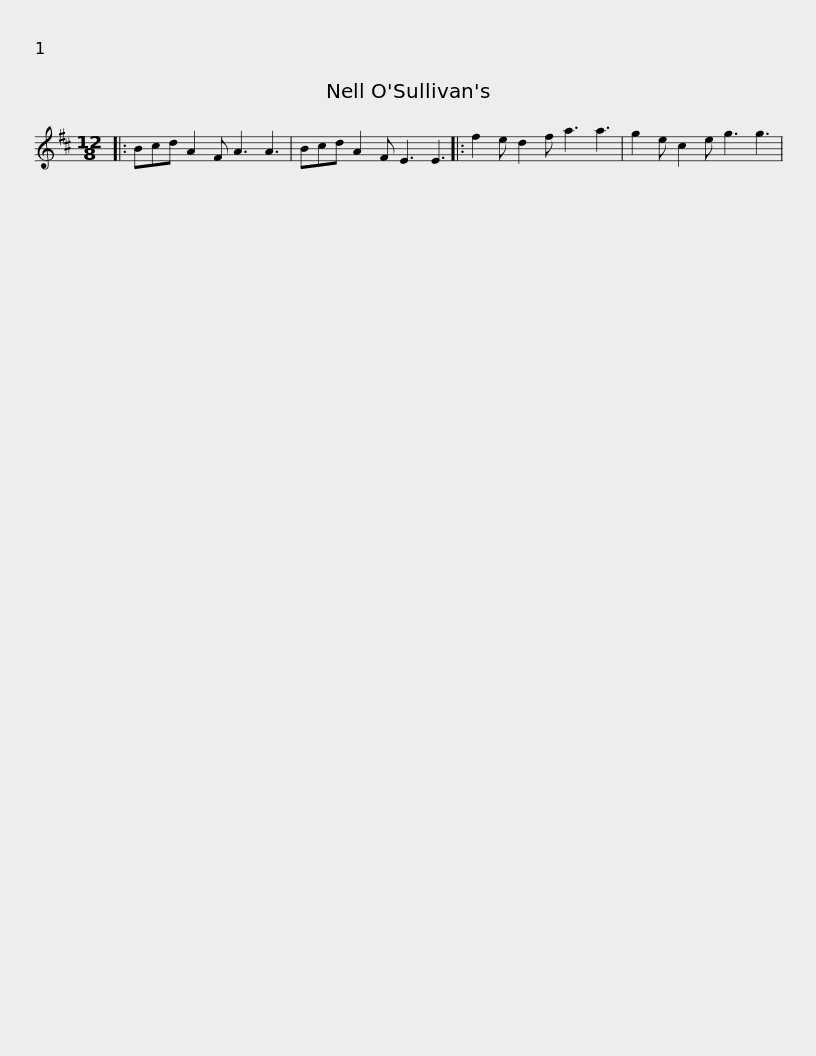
X:1
L:1/8
M:12/8
I:linebreak $
K:D
V:1 treble
V:1
|: Bcd A2 F A3 A3 | Bcd A2 F E3 E3 |: f2 e d2 f a3 a3 | g2 e c2 e g3 g3 | %4
